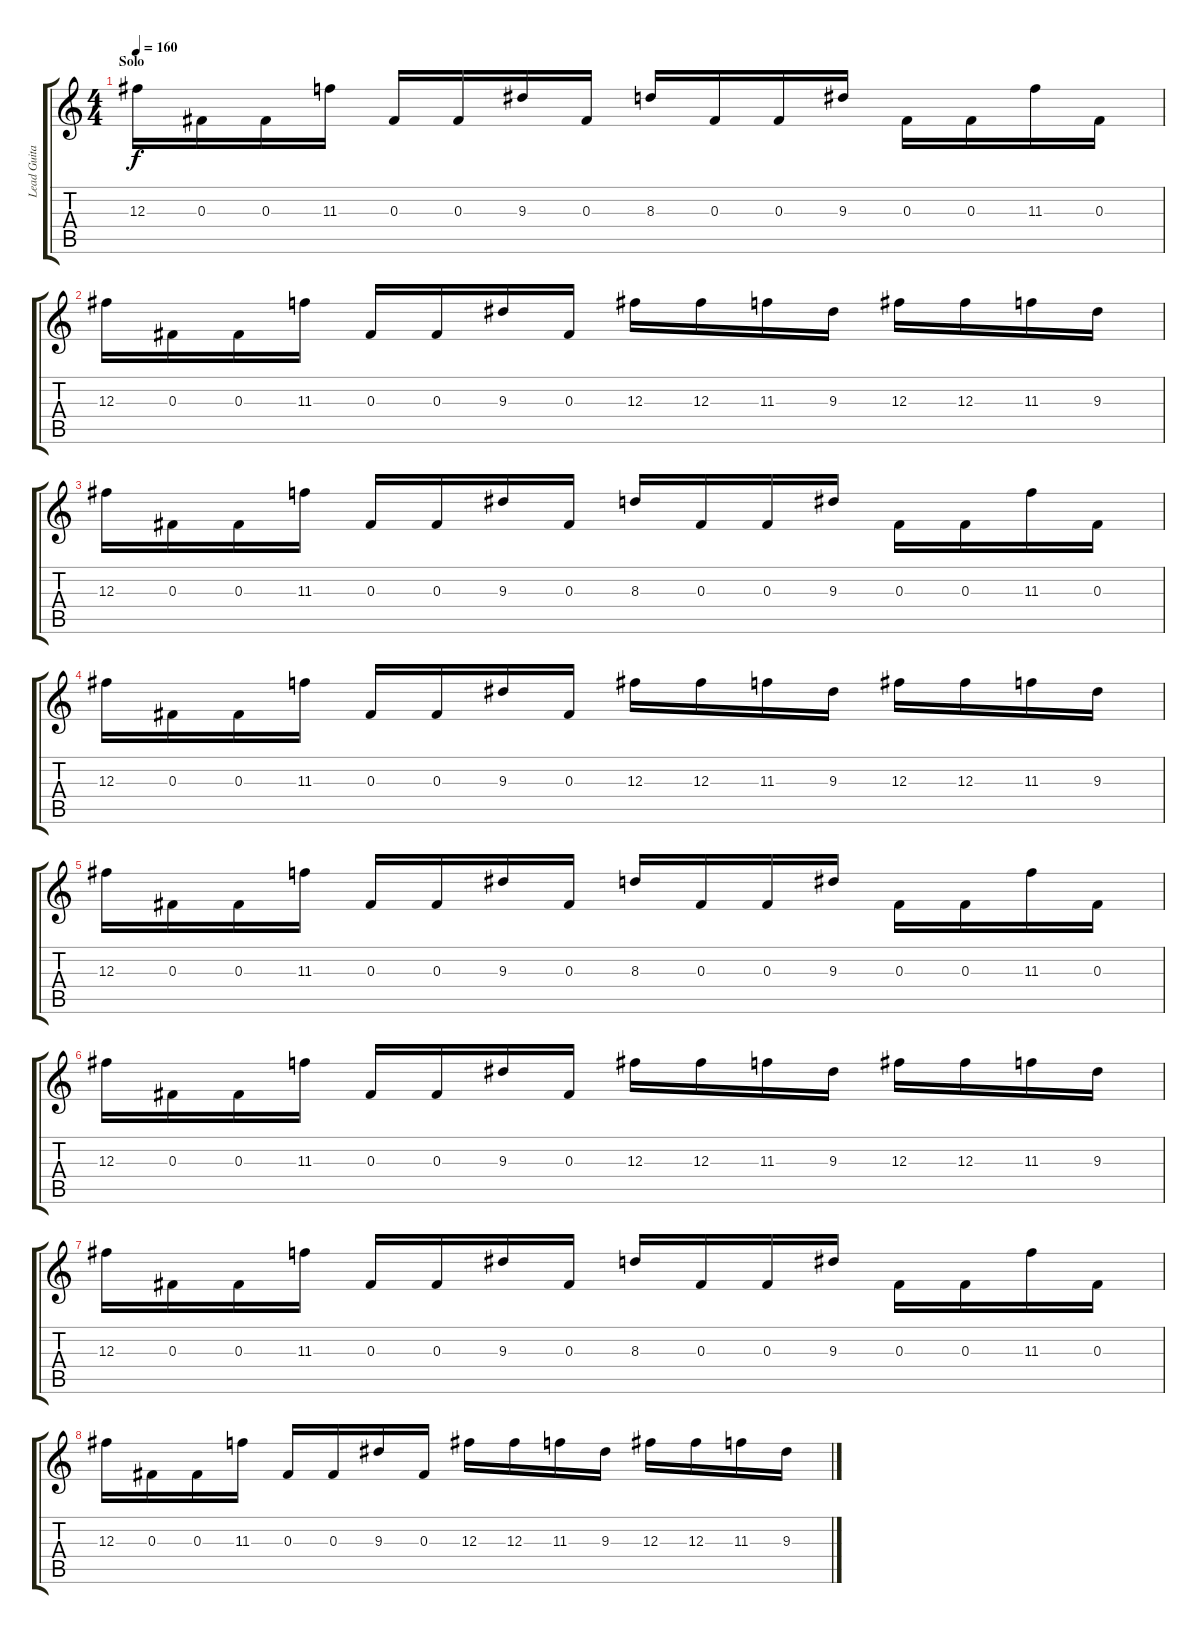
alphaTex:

\track ("Lead Guitar" "Lead Guita") {instrument distortionguitar}
\staff {score tabs}
\tuning (Eb4 Bb3 Gb3 Db3 Ab2 Eb2) {hide}
\ts (4 4)
\section ("" "Solo")
\tempo 160
\clef g2
\ks c
12.3.16{dy f} 0.3.16 0.3.16 11.3.16 0.3.16 0.3.16 9.3.16 0.3.16 8.3.16 0.3.16 0.3.16 9.3.16 0.3.16 0.3.16 11.3.16 0.3.16 |
12.3.16 0.3.16 0.3.16 11.3.16 0.3.16 0.3.16 9.3.16 0.3.16 12.3.16 12.3.16 11.3.16 9.3.16 12.3.16 12.3.16 11.3.16 9.3.16 |
12.3.16 0.3.16 0.3.16 11.3.16 0.3.16 0.3.16 9.3.16 0.3.16 8.3.16 0.3.16 0.3.16 9.3.16 0.3.16 0.3.16 11.3.16 0.3.16 |
12.3.16 0.3.16 0.3.16 11.3.16 0.3.16 0.3.16 9.3.16 0.3.16 12.3.16 12.3.16 11.3.16 9.3.16 12.3.16 12.3.16 11.3.16 9.3.16 |
12.3.16 0.3.16 0.3.16 11.3.16 0.3.16 0.3.16 9.3.16 0.3.16 8.3.16 0.3.16 0.3.16 9.3.16 0.3.16 0.3.16 11.3.16 0.3.16 |
12.3.16 0.3.16 0.3.16 11.3.16 0.3.16 0.3.16 9.3.16 0.3.16 12.3.16 12.3.16 11.3.16 9.3.16 12.3.16 12.3.16 11.3.16 9.3.16 |
12.3.16 0.3.16 0.3.16 11.3.16 0.3.16 0.3.16 9.3.16 0.3.16 8.3.16 0.3.16 0.3.16 9.3.16 0.3.16 0.3.16 11.3.16 0.3.16 |
12.3.16 0.3.16 0.3.16 11.3.16 0.3.16 0.3.16 9.3.16 0.3.16 12.3.16 12.3.16 11.3.16 9.3.16 12.3.16 12.3.16 11.3.16 9.3.16
